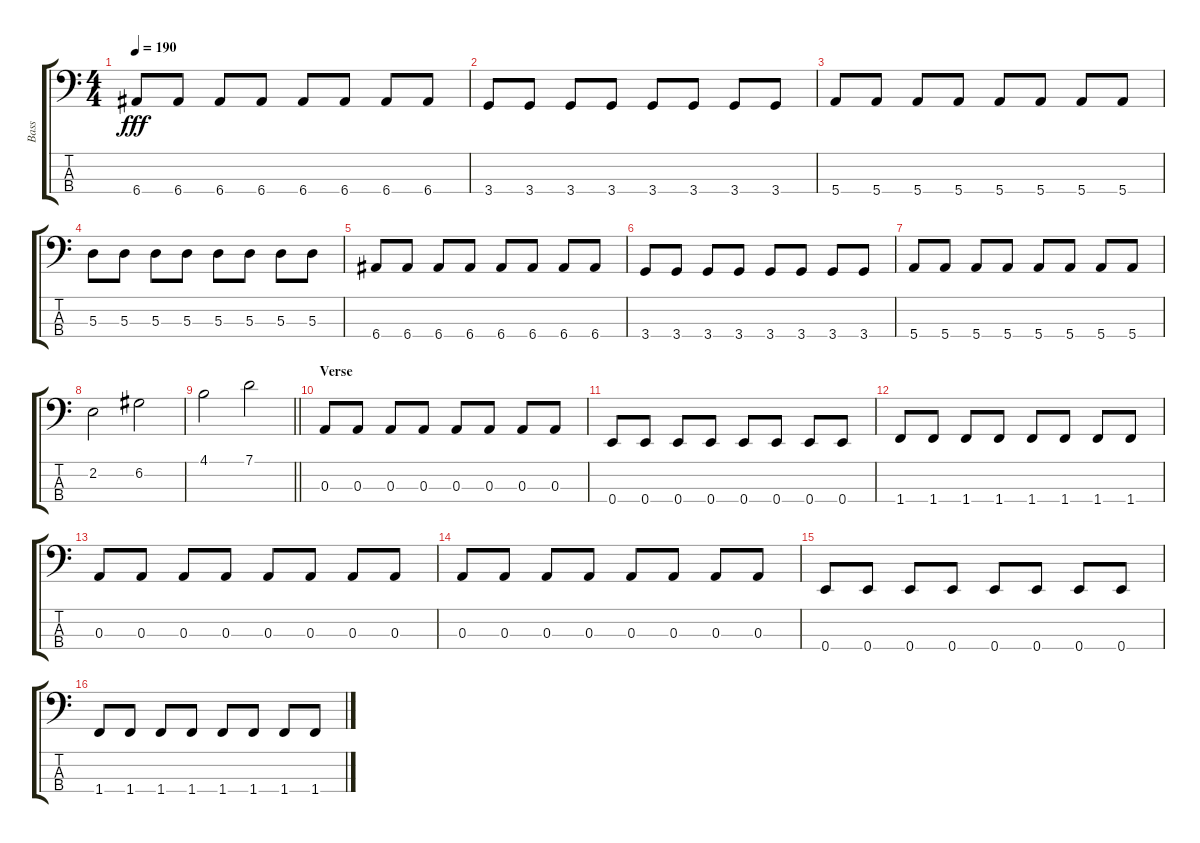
\track ("Bass" "Bass") {instrument electricbassfinger}
\staff {score tabs}
\tuning (G2 D2 A1 E1) {hide}
\ts (4 4)
\tempo 190
\clef f4
\ks c
6.4.8{dy fff} 6.4.8 6.4.8 6.4.8 6.4.8 6.4.8 6.4.8 6.4.8 |
3.4.8 3.4.8 3.4.8 3.4.8 3.4.8 3.4.8 3.4.8 3.4.8 |
5.4.8 5.4.8 5.4.8 5.4.8 5.4.8 5.4.8 5.4.8 5.4.8 |
5.3.8 5.3.8 5.3.8 5.3.8 5.3.8 5.3.8 5.3.8 5.3.8 |
6.4.8 6.4.8 6.4.8 6.4.8 6.4.8 6.4.8 6.4.8 6.4.8 |
3.4.8 3.4.8 3.4.8 3.4.8 3.4.8 3.4.8 3.4.8 3.4.8 |
5.4.8 5.4.8 5.4.8 5.4.8 5.4.8 5.4.8 5.4.8 5.4.8 |
2.2.2 6.2.2 |
\barLineRight lightlight
4.1.2 7.1.2 |
\section ("" "Verse")
0.3.8 0.3.8 0.3.8 0.3.8 0.3.8 0.3.8 0.3.8 0.3.8 |
0.4.8 0.4.8 0.4.8 0.4.8 0.4.8 0.4.8 0.4.8 0.4.8 |
1.4.8 1.4.8 1.4.8 1.4.8 1.4.8 1.4.8 1.4.8 1.4.8 |
0.3.8 0.3.8 0.3.8 0.3.8 0.3.8 0.3.8 0.3.8 0.3.8 |
0.3.8 0.3.8 0.3.8 0.3.8 0.3.8 0.3.8 0.3.8 0.3.8 |
0.4.8 0.4.8 0.4.8 0.4.8 0.4.8 0.4.8 0.4.8 0.4.8 |
1.4.8 1.4.8 1.4.8 1.4.8 1.4.8 1.4.8 1.4.8 1.4.8
